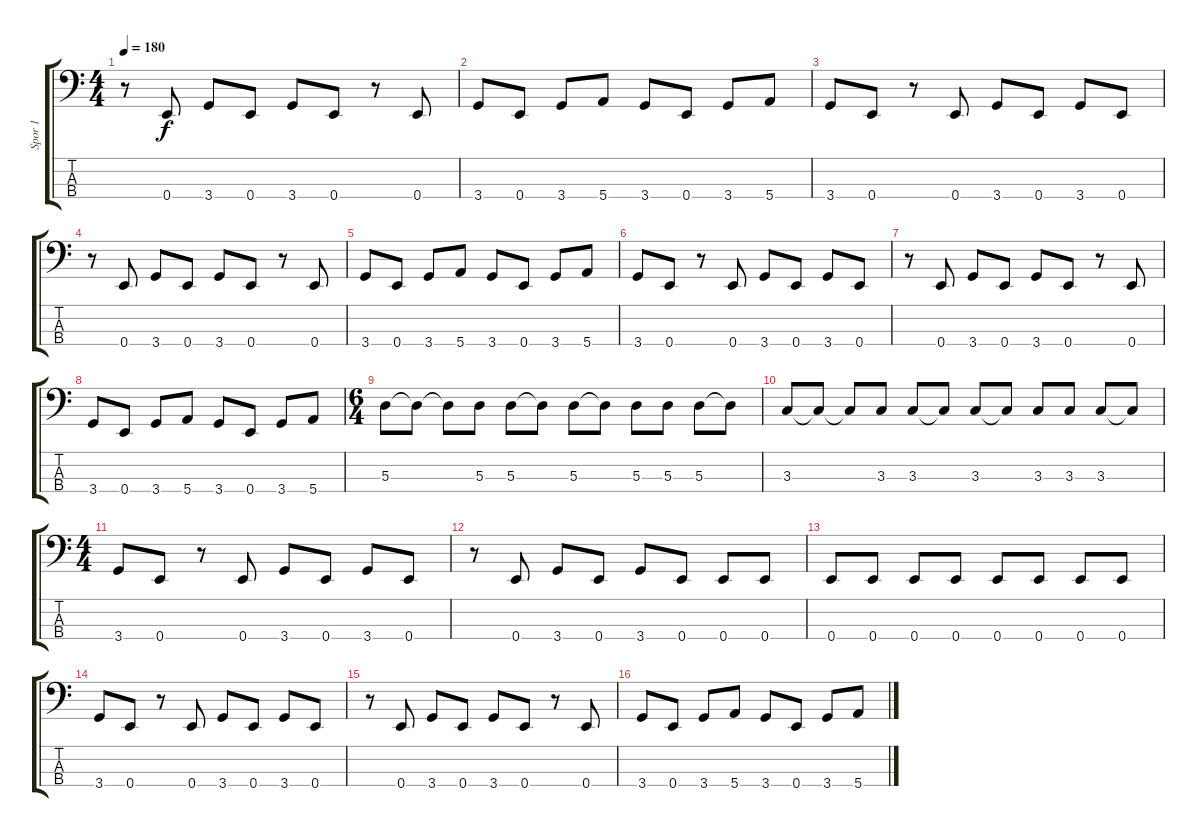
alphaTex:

\track ("Spor 1" "Spor 1") {instrument electricbassfinger}
\staff {score tabs}
\tuning (G2 D2 A1 E1) {hide}
\ts (4 4)
\tempo 180
\clef f4
\ks c
r.8{dy f} 0.4.8 3.4.8 0.4.8 3.4.8 0.4.8 r.8 0.4.8 |
3.4.8 0.4.8 3.4.8 5.4.8 3.4.8 0.4.8 3.4.8 5.4.8 |
3.4.8 0.4.8 r.8 0.4.8 3.4.8 0.4.8 3.4.8 0.4.8 |
r.8 0.4.8 3.4.8 0.4.8 3.4.8 0.4.8 r.8 0.4.8 |
3.4.8 0.4.8 3.4.8 5.4.8 3.4.8 0.4.8 3.4.8 5.4.8 |
3.4.8 0.4.8 r.8 0.4.8 3.4.8 0.4.8 3.4.8 0.4.8 |
r.8 0.4.8 3.4.8 0.4.8 3.4.8 0.4.8 r.8 0.4.8 |
3.4.8 0.4.8 3.4.8 5.4.8 3.4.8 0.4.8 3.4.8 5.4.8 |
\ts (6 4)
5.3.8 5.3{t}.8 5.3{t}.8 5.3.8 5.3.8 5.3{t}.8 5.3.8 5.3{t}.8 5.3.8 5.3.8 5.3.8 5.3{t}.8 |
3.3.8 3.3{t}.8 3.3{t}.8 3.3.8 3.3.8 3.3{t}.8 3.3.8 3.3{t}.8 3.3.8 3.3.8 3.3.8 3.3{t}.8 |
\ts (4 4)
3.4.8 0.4.8 r.8 0.4.8 3.4.8 0.4.8 3.4.8 0.4.8 |
r.8 0.4.8 3.4.8 0.4.8 3.4.8 0.4.8 0.4.8 0.4.8 |
0.4.8 0.4.8 0.4.8 0.4.8 0.4.8 0.4.8 0.4.8 0.4.8 |
3.4.8 0.4.8 r.8 0.4.8 3.4.8 0.4.8 3.4.8 0.4.8 |
r.8 0.4.8 3.4.8 0.4.8 3.4.8 0.4.8 r.8 0.4.8 |
3.4.8 0.4.8 3.4.8 5.4.8 3.4.8 0.4.8 3.4.8 5.4.8
